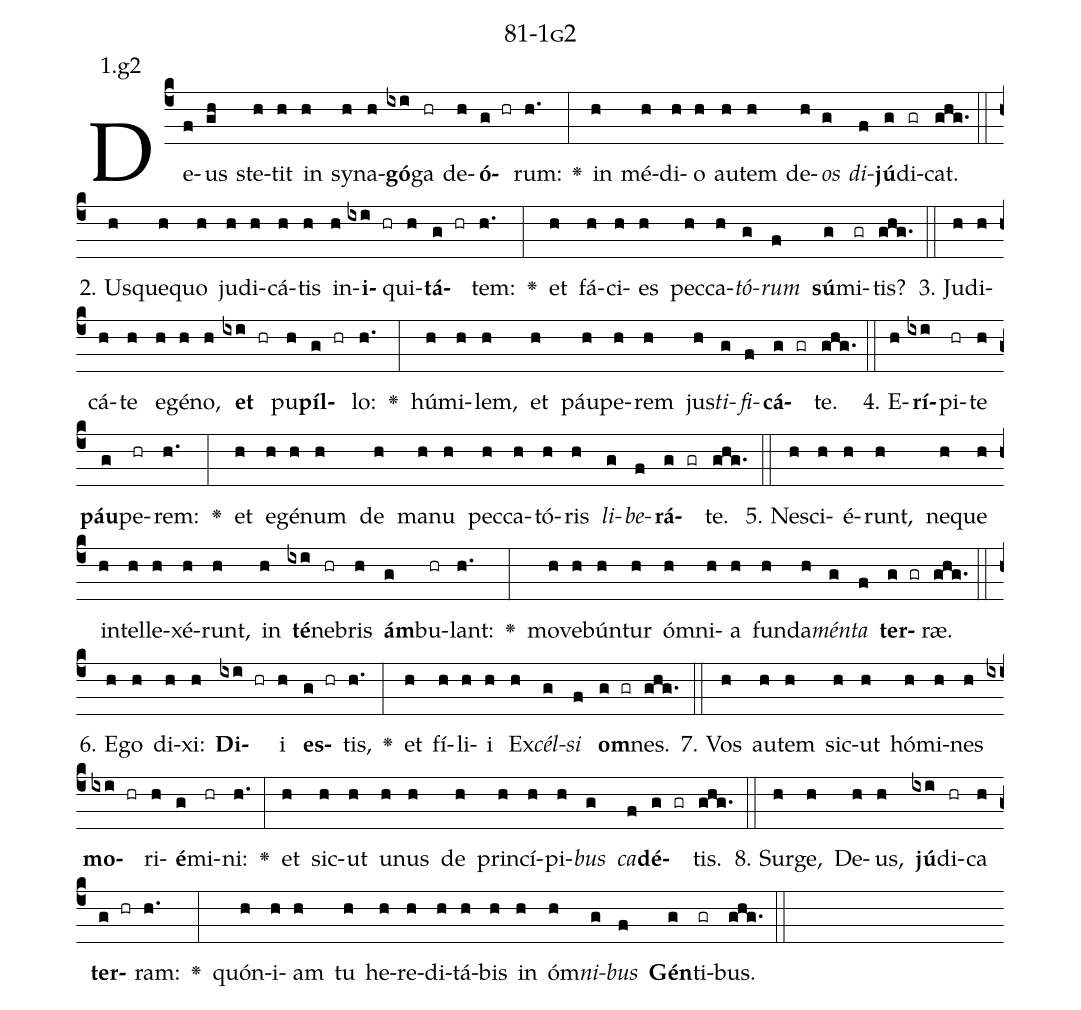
name: 81-1g2;
annotation: 1.g2;
%%
(c4)De(f)us(gh) ste(h)tit(h) in(h) sy(h)na(h)<b>gó</b>(ixi)ga(hr) de(h)<b>ó</b>(g hr)rum:(h.) <v>\greheightstar</v>(:) in(h) mé(h)di(h)o(h) au(h)tem(h) de(h)<i>os</i>(g) <i>di</i>(f)<b>jú</b>(g)di(gr)cat.(ghg.) (::)
2. Us(h)que(h)quo(h) ju(h)di(h)cá(h)tis(h) in(h)<b>i</b>(ixi hr)qui(h)<b>tá</b>(g hr)tem:(h.) <v>\greheightstar</v>(:) et(h) fá(h)ci(h)es(h) pec(h)ca(h)<i>tó</i>(g)<i>rum</i>(f) <b>sú</b>(g)mi(gr)tis?(ghg.) (::)
3. Ju(h)di(h)cá(h)te(h) e(h)gé(h)no,(h) <b>et</b>(ixi hr) pu(h)<b>píl</b>(g hr)lo:(h.) <v>\greheightstar</v>(:) hú(h)mi(h)lem,(h) et(h) páu(h)pe(h)rem(h) jus(h)<i>ti</i>(g)<i>fi</i>(f)<b>cá</b>(g gr)te.(ghg.) (::)
4. E(h)<b>rí</b>(ixi)pi(hr)te(h) <b>páu</b>(g)pe(hr)rem:(h.) <v>\greheightstar</v>(:) et(h) e(h)gé(h)num(h) de(h) ma(h)nu(h) pec(h)ca(h)tó(h)ris(h) <i>li</i>(g)<i>be</i>(f)<b>rá</b>(g gr)te.(ghg.) (::)
5. Ne(h)sci(h)é(h)runt,(h) ne(h)que(h) in(h)tel(h)le(h)xé(h)runt,(h) in(h) <b>té</b>(ixi)ne(hr)bris(h) <b>ám</b>(g)bu(hr)lant:(h.) <v>\greheightstar</v>(:) mo(h)ve(h)bún(h)tur(h) óm(h)ni(h)a(h) fun(h)da(h)<i>mén</i>(g)<i>ta</i>(f) <b>ter</b>(g gr)ræ.(ghg.) (::)
6. E(h)go(h) di(h)xi:(h) <b>Di</b>(ixi hr)i(h) <b>es</b>(g hr)tis,(h.) <v>\greheightstar</v>(:) et(h) fí(h)li(h)i(h) Ex(h)<i>cél</i>(g)<i>si</i>(f) <b>om</b>(g gr)nes.(ghg.) (::)
7. Vos(h) au(h)tem(h) sic(h)ut(h) hó(h)mi(h)nes(h) <b>mo</b>(ixi hr)ri(h)<b>é</b>(g)mi(hr)ni:(h.) <v>\greheightstar</v>(:) et(h) sic(h)ut(h) u(h)nus(h) de(h) prin(h)cí(h)pi(h)<i>bus</i>(g) <i>ca</i>(f)<b>dé</b>(g gr)tis.(ghg.) (::)
8. Sur(h)ge,(h) De(h)us,(h) <b>jú</b>(ixi)di(hr)ca(h) <b>ter</b>(g hr)ram:(h.) <v>\greheightstar</v>(:) quón(h)i(h)am(h) tu(h) he(h)re(h)di(h)tá(h)bis(h) in(h) óm(h)<i>ni</i>(g)<i>bus</i>(f) <b>Gén</b>(g)ti(gr)bus.(ghg.) (::)
